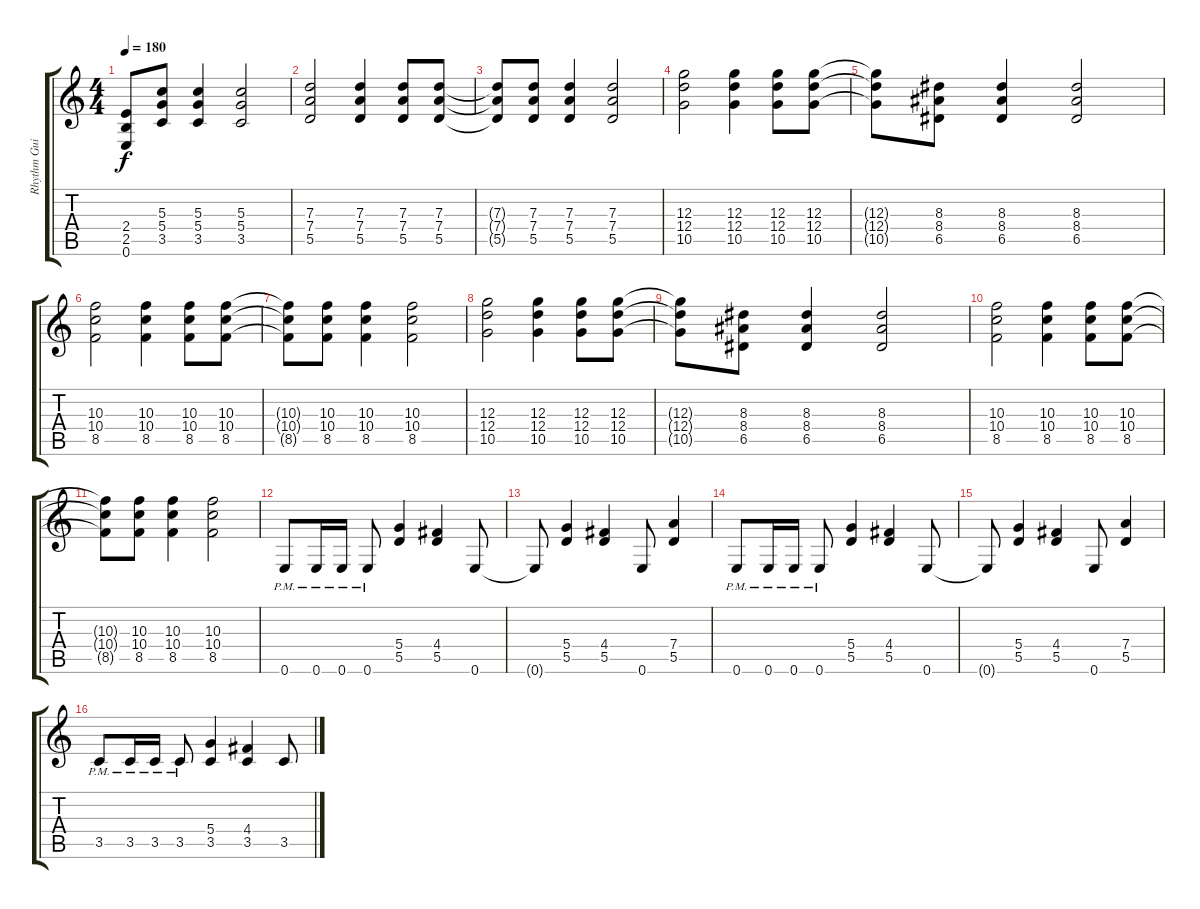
\track ("Rhythm Guitar 2" "Rhythm Gui") {instrument distortionguitar}
\staff {score tabs}
\tuning (E4 B3 G3 D3 A2 E2) {hide}
\ts (4 4)
\tempo 180
\clef g2
\ks c
(2.4{t} 2.5{t} 0.6{t}).8{dy f} (5.3 5.4 3.5).8 (5.3 5.4 3.5).4 (5.3 5.4 3.5).2 |
(7.3 7.4 5.5).2 (7.3 7.4 5.5).4 (7.3 7.4 5.5).8 (7.3 7.4 5.5).8 |
(7.3{t} 7.4{t} 5.5{t}).8 (7.3 7.4 5.5).8 (7.3 7.4 5.5).4 (7.3 7.4 5.5).2 |
(12.3 12.4 10.5).2 (12.3 12.4 10.5).4 (12.3 12.4 10.5).8 (12.3 12.4 10.5).8 |
(12.3{t} 12.4{t} 10.5{t}).8 (8.3 8.4 6.5).8 (8.3 8.4 6.5).4 (8.3 8.4 6.5).2 |
(10.3 10.4 8.5).2 (10.3 10.4 8.5).4 (10.3 10.4 8.5).8 (10.3 10.4 8.5).8 |
(10.3{t} 10.4{t} 8.5{t}).8 (10.3 10.4 8.5).8 (10.3 10.4 8.5).4 (10.3 10.4 8.5).2 |
(12.3 12.4 10.5).2 (12.3 12.4 10.5).4 (12.3 12.4 10.5).8 (12.3 12.4 10.5).8 |
(12.3{t} 12.4{t} 10.5{t}).8 (8.3 8.4 6.5).8 (8.3 8.4 6.5).4 (8.3 8.4 6.5).2 |
(10.3 10.4 8.5).2 (10.3 10.4 8.5).4 (10.3 10.4 8.5).8 (10.3 10.4 8.5).8 |
(10.3{t} 10.4{t} 8.5{t}).8 (10.3 10.4 8.5).8 (10.3 10.4 8.5).4 (10.3 10.4 8.5).2 |
0.6{pm}.8 0.6{pm}.16 0.6{pm}.16 0.6{pm}.8 (5.4 5.5).4 (4.4 5.5).4 0.6.8 |
0.6{t}.8 (5.4 5.5).4 (4.4 5.5).4 0.6.8 (7.4 5.5).4 |
0.6{pm}.8 0.6{pm}.16 0.6{pm}.16 0.6{pm}.8 (5.4 5.5).4 (4.4 5.5).4 0.6.8 |
0.6{t}.8 (5.4 5.5).4 (4.4 5.5).4 0.6.8 (7.4 5.5).4 |
3.5{pm}.8 3.5{pm}.16 3.5{pm}.16 3.5{pm}.8 (5.4 3.5).4 (4.4 3.5).4 3.5.8
